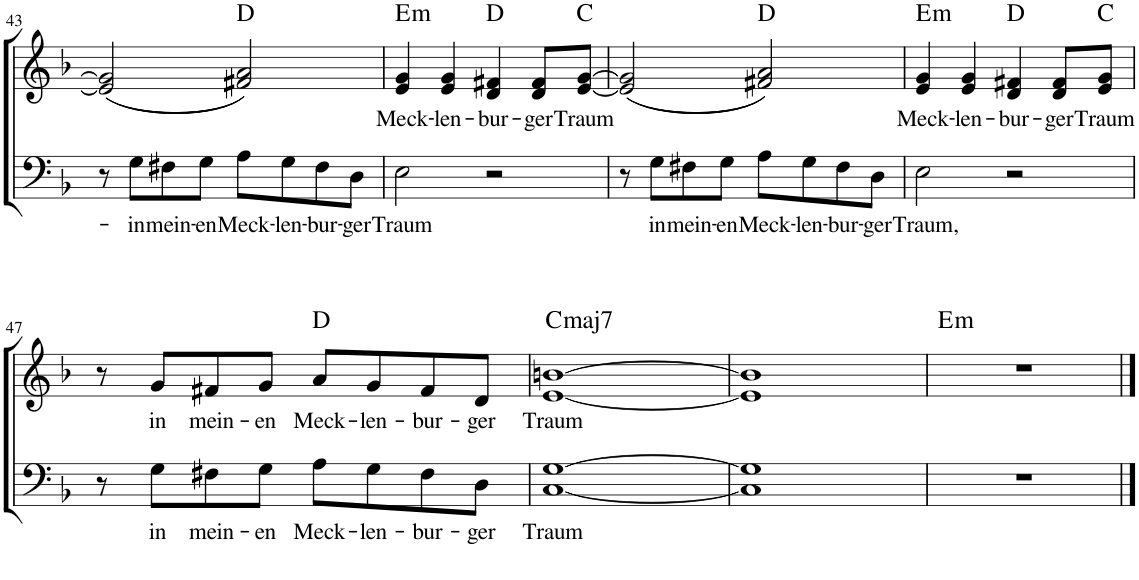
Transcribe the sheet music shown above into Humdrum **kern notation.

**kern	**text	**kern	**text	**harte
*part2	*part2	*part1	*part1	*part1
*staff2	*staff2	*staff1	*staff1	*
*I"T B	*	*I"S A	*	*
!!LO:PB:g=z
*clefF4	*	*clefG2	*	*
*k[b-]	*	*k[b-]	*	*
*M4/4	*	*M4/4	*	*
=43	=43	=43	=43	=43
8r	.	((2e/] 2g/]	.	.
!	!LO:LY:b	!	!	!
8G\L	in	.	.	.
!	!LO:LY:b	!	!	!
8F#X\	mein-	.	.	.
!	!LO:LY:b	!	!	!
8G\J	-en	.	.	.
!	!LO:LY:b	!	!	!
8A\L	Meck-	2f#X/ 2a/))	.	D:maj
!	!LO:LY:b	!	!	!
8G\	-len-	.	.	.
!	!LO:LY:b	!	!	!
8F#\	-bur-	.	.	.
!	!LO:LY:b	!	!	!
8D\J	-ger	.	.	.
=44	=44	=44	=44	=44
!	!LO:LY:b	!	!LO:LY:b	!LO:H:kt=m
2E\	Traum	4e/ 4g/	Meck-	E:min
!	!	!	!LO:LY:b	!
.	.	4e/ 4g/	-len-	.
!	!	!	!LO:LY:b	!
2r	.	4d/ 4f#X/	-bur-	D:maj
!	!	!	!LO:LY:b	!
.	.	8d/ 8f#/L	-ger	.
!	!	!	!LO:LY:b	!
.	.	[8e/ [8g/J	Traum	C:maj
=45	=45	=45	=45	=45
8r	.	((2e/] 2g/]	.	.
!	!LO:LY:b	!	!	!
8G\L	in	.	.	.
!	!LO:LY:b	!	!	!
8F#X\	mein-	.	.	.
!	!LO:LY:b	!	!	!
8G\J	-en	.	.	.
!	!LO:LY:b	!	!	!
8A\L	Meck-	2f#X/ 2a/))	.	D:maj
!	!LO:LY:b	!	!	!
8G\	-len-	.	.	.
!	!LO:LY:b	!	!	!
8F#\	-bur-	.	.	.
!	!LO:LY:b	!	!	!
8D\J	-ger	.	.	.
=46	=46	=46	=46	=46
!	!LO:LY:b	!	!LO:LY:b	!LO:H:kt=m
2E\	Traum,	4e/ 4g/	Meck-	E:min
!	!	!	!LO:LY:b	!
.	.	4e/ 4g/	-len-	.
!	!	!	!LO:LY:b	!
2r	.	4d/ 4f#X/	-bur-	D:maj
!	!	!	!LO:LY:b	!
.	.	8d/ 8f#/L	-ger	.
!	!	!	!LO:LY:b	!
.	.	8e/ 8g/J	Traum	C:maj
!!LO:LB:g=z
=47	=47	=47	=47	=47
8r	.	8r	.	.
!	!LO:LY:b	!	!LO:LY:b	!
8G\L	in	8g/L	in	.
!	!LO:LY:b	!	!LO:LY:b	!
8F#X\	mein-	8f#X/	mein-	.
!	!LO:LY:b	!	!LO:LY:b	!
8G\J	-en	8g/J	-en	.
!	!LO:LY:b	!	!LO:LY:b	!
8A\L	Meck-	8a/L	Meck-	D:maj
!	!LO:LY:b	!	!LO:LY:b	!
8G\	-len-	8g/	-len-	.
!	!LO:LY:b	!	!LO:LY:b	!
8F#\	-bur-	8f#/	-bur-	.
!	!LO:LY:b	!	!LO:LY:b	!
8D\J	-ger	8d/J	-ger	.
=48	=48	=48	=48	=48
!	!LO:LY:b	!	!LO:LY:b	!LO:H:kt=maj7
[1C [1G	Traum	[1e [1bn	Traum	C:maj7
=49	=49	=49	=49	=49
1C] 1G]	.	1e] 1b]	.	.
=50	=50	=50	=50	=50
!	!	!	!	!LO:H:kt=m
1r	.	1r	.	E:min
==	==	==	==	==
*-	*-	*-	*-	*-
